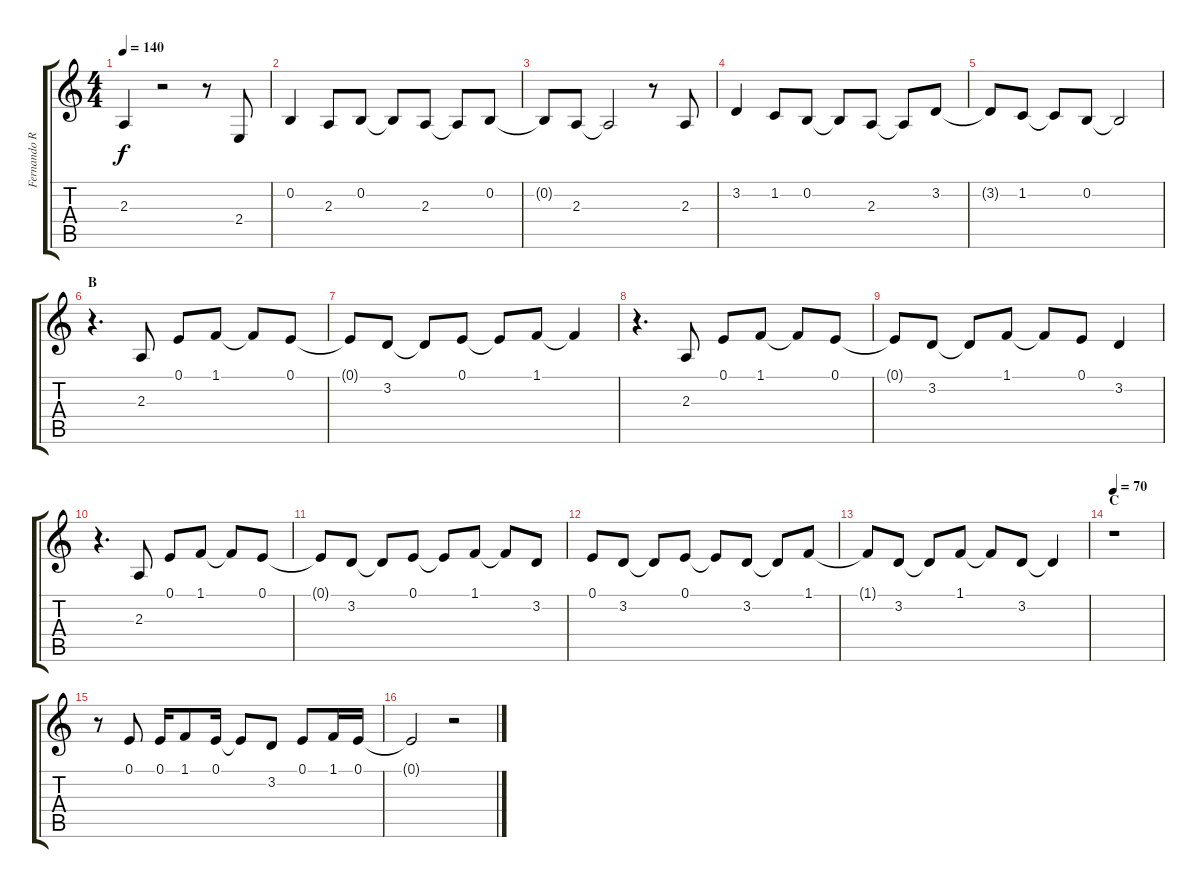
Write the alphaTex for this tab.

\track ("Fernando Ribeiro" "Fernando R") {instrument altosax}
\staff {score tabs}
\tuning (E4 B3 G3 D3 A2 E2) {hide}
\ts (4 4)
\tempo 140
\clef g2
\ks c
2.3{t}.4{dy f} r.2 r.8 2.4.8 |
0.2.4 2.3.8 0.2.8 0.2{t}.8 2.3.8 2.3{t}.8 0.2.8 |
0.2{t}.8 2.3.8 2.3{t}.2 r.8 2.3.8 |
3.2.4 1.2.8 0.2.8 0.2{t}.8 2.3.8 2.3{t}.8 3.2.8 |
3.2{t}.8 1.2.8 1.2{t}.8 0.2.8 0.2{t}.2 |
\section ("" "B")
r.4{d} 2.3.8 0.1.8 1.1.8 1.1{t}.8 0.1.8 |
0.1{t}.8 3.2.8 3.2{t}.8 0.1.8 0.1{t}.8 1.1.8 1.1{t}.4 |
r.4{d} 2.3.8 0.1.8 1.1.8 1.1{t}.8 0.1.8 |
0.1{t}.8 3.2.8 3.2{t}.8 1.1.8 1.1{t}.8 0.1.8 3.2.4 |
r.4{d} 2.3.8 0.1.8 1.1.8 1.1{t}.8 0.1.8 |
0.1{t}.8 3.2.8 3.2{t}.8 0.1.8 0.1{t}.8 1.1.8 1.1{t}.8 3.2.8 |
0.1.8 3.2.8 3.2{t}.8 0.1.8 0.1{t}.8 3.2.8 3.2{t}.8 1.1.8 |
1.1{t}.8 3.2.8 3.2{t}.8 1.1.8 1.1{t}.8 3.2.8 3.2{t}.4 |
\section ("" "C")
\tempo 70
r.1 |
r.8 0.1.8 0.1.16 1.1.8 0.1.16 0.1{t}.8 3.2.8 0.1.8 1.1.16 0.1.16 |
0.1{t}.2 r.2
